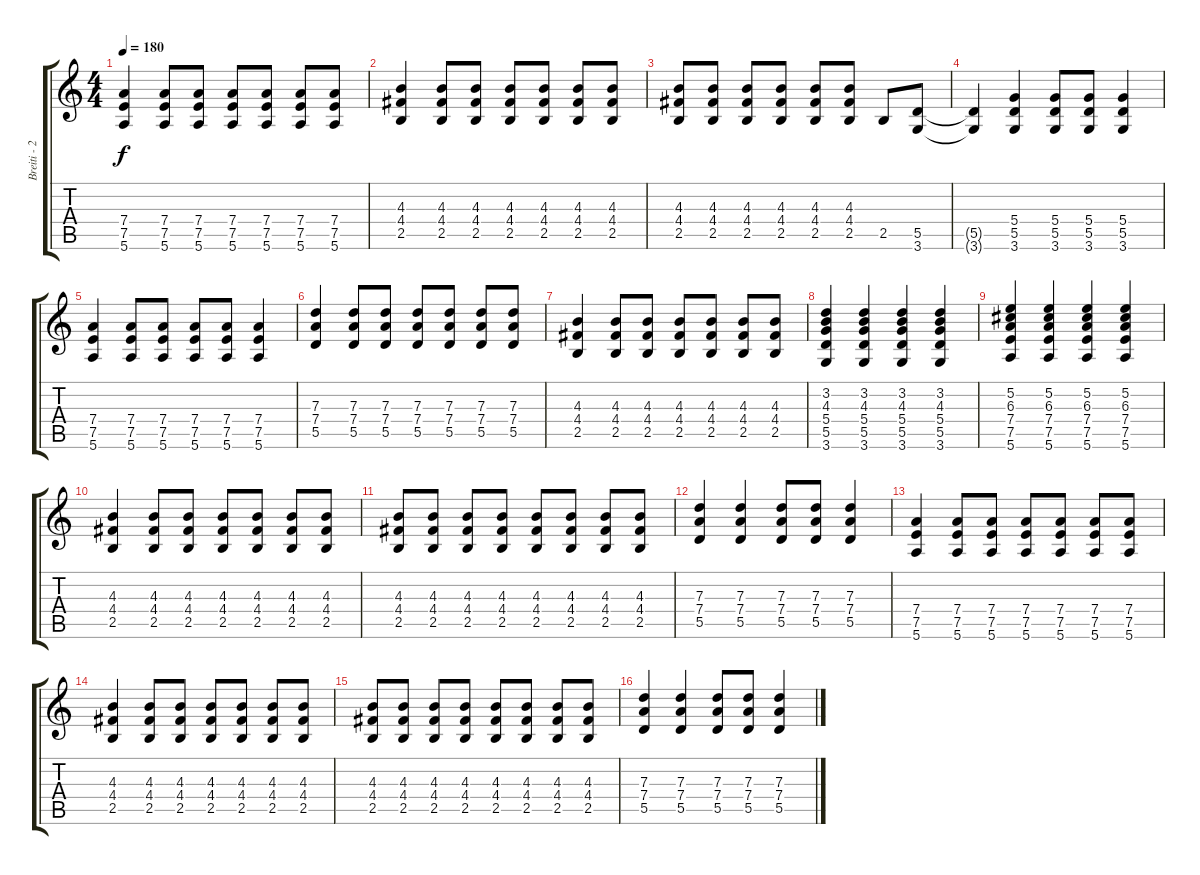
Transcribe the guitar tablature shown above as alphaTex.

\track ("Breiti - 2. Gitarre" "Breiti - 2") {instrument distortionguitar}
\staff {score tabs}
\tuning (E4 B3 G3 D3 A2 E2) {hide}
\ts (4 4)
\tempo 180
\clef g2
\ks c
(7.4 7.5 5.6).4{dy f} (7.4 7.5 5.6).8 (7.4 7.5 5.6).8 (7.4 7.5 5.6).8 (7.4 7.5 5.6).8 (7.4 7.5 5.6).8 (7.4 7.5 5.6).8 |
(4.3 4.4 2.5).4 (4.3 4.4 2.5).8 (4.3 4.4 2.5).8 (4.3 4.4 2.5).8 (4.3 4.4 2.5).8 (4.3 4.4 2.5).8 (4.3 4.4 2.5).8 |
(4.3 4.4 2.5).8 (4.3 4.4 2.5).8 (4.3 4.4 2.5).8 (4.3 4.4 2.5).8 (4.3 4.4 2.5).8 (4.3 4.4 2.5).8 2.5.8 (5.5 3.6).8 |
(5.5{t} 3.6{t}).4 (5.4 5.5 3.6).4 (5.4 5.5 3.6).8 (5.4 5.5 3.6).8 (5.4 5.5 3.6).4 |
(7.4 7.5 5.6).4 (7.4 7.5 5.6).8 (7.4 7.5 5.6).8 (7.4 7.5 5.6).8 (7.4 7.5 5.6).8 (7.4 7.5 5.6).4 |
(7.3 7.4 5.5).4 (7.3 7.4 5.5).8 (7.3 7.4 5.5).8 (7.3 7.4 5.5).8 (7.3 7.4 5.5).8 (7.3 7.4 5.5).8 (7.3 7.4 5.5).8 |
(4.3 4.4 2.5).4 (4.3 4.4 2.5).8 (4.3 4.4 2.5).8 (4.3 4.4 2.5).8 (4.3 4.4 2.5).8 (4.3 4.4 2.5).8 (4.3 4.4 2.5).8 |
(3.2 4.3 5.4 5.5 3.6).4 (3.2 4.3 5.4 5.5 3.6).4 (3.2 4.3 5.4 5.5 3.6).4 (3.2 4.3 5.4 5.5 3.6).4 |
(5.2 6.3 7.4 7.5 5.6).4 (5.2 6.3 7.4 7.5 5.6).4 (5.2 6.3 7.4 7.5 5.6).4 (5.2 6.3 7.4 7.5 5.6).4 |
(4.3 4.4 2.5).4 (4.3 4.4 2.5).8 (4.3 4.4 2.5).8 (4.3 4.4 2.5).8 (4.3 4.4 2.5).8 (4.3 4.4 2.5).8 (4.3 4.4 2.5).8 |
(4.3 4.4 2.5).8 (4.3 4.4 2.5).8 (4.3 4.4 2.5).8 (4.3 4.4 2.5).8 (4.3 4.4 2.5).8 (4.3 4.4 2.5).8 (4.3 4.4 2.5).8 (4.3 4.4 2.5).8 |
(7.3 7.4 5.5).4 (7.3 7.4 5.5).4 (7.3 7.4 5.5).8 (7.3 7.4 5.5).8 (7.3 7.4 5.5).4 |
(7.4 7.5 5.6).4 (7.4 7.5 5.6).8 (7.4 7.5 5.6).8 (7.4 7.5 5.6).8 (7.4 7.5 5.6).8 (7.4 7.5 5.6).8 (7.4 7.5 5.6).8 |
(4.3 4.4 2.5).4 (4.3 4.4 2.5).8 (4.3 4.4 2.5).8 (4.3 4.4 2.5).8 (4.3 4.4 2.5).8 (4.3 4.4 2.5).8 (4.3 4.4 2.5).8 |
(4.3 4.4 2.5).8 (4.3 4.4 2.5).8 (4.3 4.4 2.5).8 (4.3 4.4 2.5).8 (4.3 4.4 2.5).8 (4.3 4.4 2.5).8 (4.3 4.4 2.5).8 (4.3 4.4 2.5).8 |
(7.3 7.4 5.5).4 (7.3 7.4 5.5).4 (7.3 7.4 5.5).8 (7.3 7.4 5.5).8 (7.3 7.4 5.5).4
